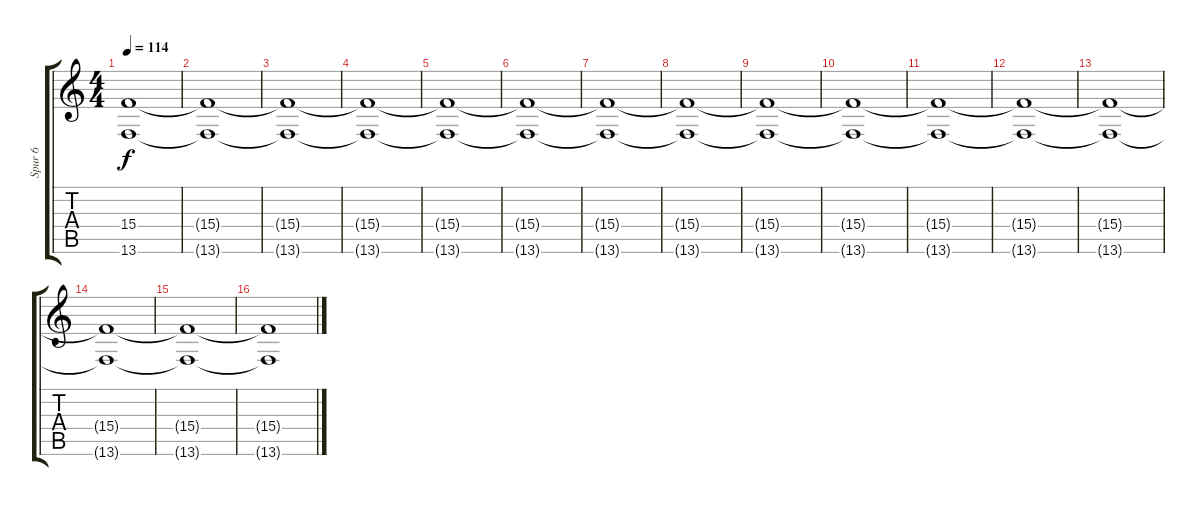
\track ("Spur 6" "Spur 6") {instrument stringensemble1}
\staff {score tabs}
\tuning (E4 B3 G3 D3 A2 E2) {hide}
\ts (4 4)
\tempo 114
\clef g2
\ks c
(15.4{t} 13.6{t}).1{dy f} |
(15.4{t} 13.6{t}).1 |
(15.4{t} 13.6{t}).1 |
(15.4{t} 13.6{t}).1 |
(15.4{t} 13.6{t}).1 |
(15.4{t} 13.6{t}).1 |
(15.4{t} 13.6{t}).1 |
(15.4{t} 13.6{t}).1 |
(15.4{t} 13.6{t}).1 |
(15.4{t} 13.6{t}).1 |
(15.4{t} 13.6{t}).1 |
(15.4{t} 13.6{t}).1 |
(15.4{t} 13.6{t}).1 |
(15.4{t} 13.6{t}).1 |
(15.4{t} 13.6{t}).1 |
(15.4{t} 13.6{t}).1
